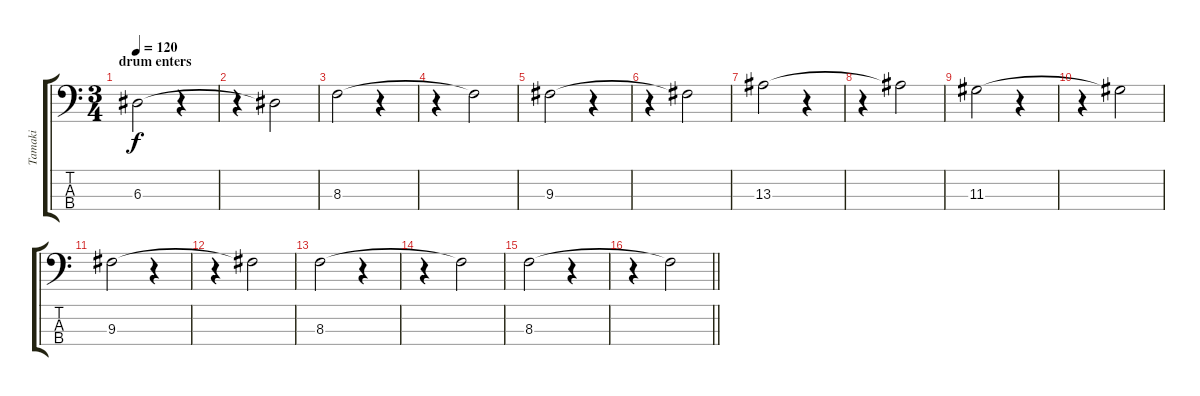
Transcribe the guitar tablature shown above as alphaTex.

\track ("Tamaki" "Tamaki") {instrument electricbasspick}
\staff {score tabs}
\tuning (G2 D2 A1 E1) {hide}
\ts (3 4)
\section ("" "drum enters")
\tempo 120
\clef f4
\ks c
6.3.2{dy f} r.4 |
r.4 6.3{t}.2 |
8.3.2 r.4 |
r.4 8.3{t}.2 |
9.3.2 r.4 |
r.4 9.3{t}.2 |
13.3.2 r.4 |
r.4 13.3{t}.2 |
11.3.2 r.4 |
r.4 11.3{t}.2 |
9.3.2 r.4 |
r.4 9.3{t}.2 |
8.3.2 r.4 |
r.4 8.3{t}.2 |
8.3.2 r.4 |
\barLineRight lightlight
r.4 8.3{t}.2
